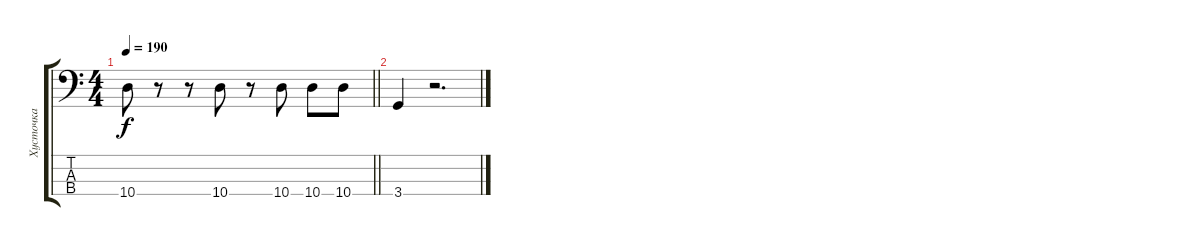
\track ("Хусточка" "Хусточка") {instrument electricbassfinger}
\staff {score tabs}
\tuning (G2 D2 A1 E1) {hide}
\ts (4 4)
\tempo 190
\clef f4
\barLineRight lightlight
\ks c
10.4.8{dy f} r.8 r.8 10.4.8 r.8 10.4.8 10.4.8 10.4.8 |
3.4.4 r.2{d}
